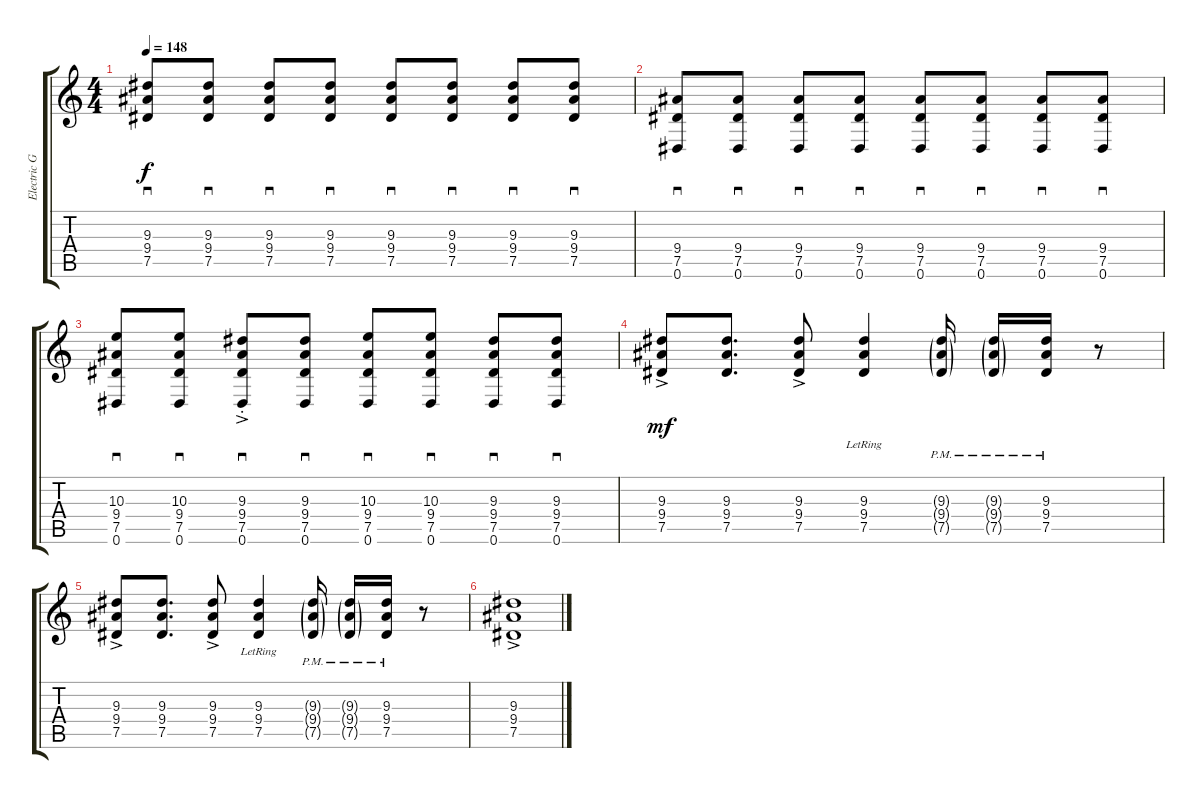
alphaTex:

\track ("Electric Guitar" "Electric G") {instrument distortionguitar}
\staff {score tabs}
\tuning (Eb4 Bb3 Gb3 Db3 Ab2 Eb2) {hide}
\ts (4 4)
\tempo 148
\clef g2
\ks c
(9.3 9.4 7.5).8{sd dy f} (9.3 9.4 7.5).8{sd} (9.3 9.4 7.5).8{sd} (9.3 9.4 7.5).8{sd} (9.3 9.4 7.5).8{sd} (9.3 9.4 7.5).8{sd} (9.3 9.4 7.5).8{sd} (9.3 9.4 7.5).8{sd} |
(9.4 7.5 0.6).8{sd} (9.4 7.5 0.6).8{sd} (9.4 7.5 0.6).8{sd} (9.4 7.5 0.6).8{sd} (9.4 7.5 0.6).8{sd} (9.4 7.5 0.6).8{sd} (9.4 7.5 0.6).8{sd} (9.4 7.5 0.6).8{sd} |
(10.3 9.4 7.5 0.6).8{sd} (10.3 9.4 7.5 0.6).8{sd} (9.3{ac st} 9.4 7.5 0.6).8{sd} (9.3 9.4 7.5 0.6).8{sd} (10.3 9.4 7.5 0.6).8{sd} (10.3 9.4 7.5 0.6).8{sd} (9.3 9.4 7.5 0.6).8{sd} (9.3 9.4 7.5 0.6).8{sd} |
(9.3{ac} 9.4{ac} 7.5{ac}).8{dy mf} (9.3 9.4 7.5).8{d} (9.3{ac} 9.4{ac} 7.5{ac}).8 (9.3{lr} 9.4{lr} 7.5{lr}).4 (9.3{g pm} 9.4{g pm} 7.5{g pm}).16 (9.3{g pm} 9.4{g pm} 7.5{g pm}).16 (9.3{pm} 9.4{pm} 7.5{pm}).16 r.8 |
(9.3{ac} 9.4{ac} 7.5{ac}).8 (9.3 9.4 7.5).8{d} (9.3{ac} 9.4{ac} 7.5{ac}).8 (9.3{lr} 9.4{lr} 7.5{lr}).4 (9.3{g pm} 9.4{g pm} 7.5{g pm}).16 (9.3{g pm} 9.4{g pm} 7.5{g pm}).16 (9.3{pm} 9.4{pm} 7.5{pm}).16 r.8 |
(9.3{ac} 9.4{ac} 7.5{ac}).1
